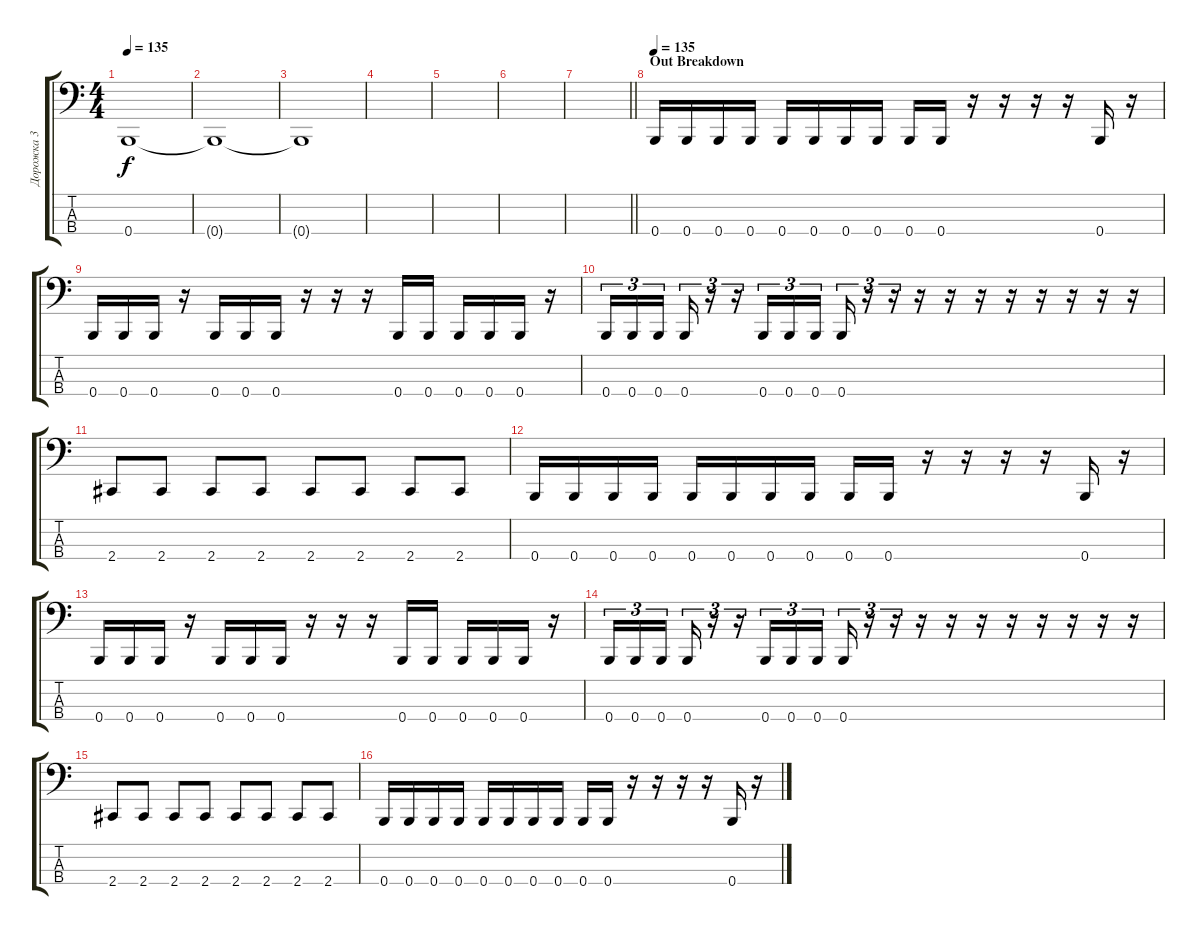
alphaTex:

\track ("Дорожка 3" "Дорожка 3") {instrument electricbassfinger}
\staff {score tabs}
\tuning (E2 B1 Gb1 B0) {hide}
\ts (4 4)
\tempo 135
\clef f4
\ks c
0.4{t}.1{dy f} |
0.4{t}.1 |
0.4{t}.1 |
|
|
|
\barLineRight lightlight
|
\section ("" "Out Breakdown")
\tempo 135
0.4.16{volume 14} 0.4.16 0.4.16 0.4.16 0.4.16 0.4.16 0.4.16 0.4.16 0.4.16 0.4.16 r.16 r.16 r.16 r.16 0.4.16 r.16 |
0.4.16 0.4.16 0.4.16 r.16 0.4.16 0.4.16 0.4.16 r.16 r.16 r.16 0.4.16 0.4.16 0.4.16 0.4.16 0.4.16 r.16 |
0.4.16{tu (3 2)} 0.4.16{tu (3 2)} 0.4.16{tu (3 2) beam splitsecondary} 0.4.16{tu (3 2)} r.16{tu (3 2)} r.16{tu (3 2)} 0.4.16{tu (3 2)} 0.4.16{tu (3 2)} 0.4.16{tu (3 2) beam splitsecondary} 0.4.16{tu (3 2)} r.16{tu (3 2)} r.16{tu (3 2)} r.16 r.16 r.16 r.16 r.16 r.16 r.16 r.16 |
2.4.8 2.4.8 2.4.8 2.4.8 2.4.8 2.4.8 2.4.8 2.4.8 |
0.4.16 0.4.16 0.4.16 0.4.16 0.4.16 0.4.16 0.4.16 0.4.16 0.4.16 0.4.16 r.16 r.16 r.16 r.16 0.4.16 r.16 |
0.4.16 0.4.16 0.4.16 r.16 0.4.16 0.4.16 0.4.16 r.16 r.16 r.16 0.4.16 0.4.16 0.4.16 0.4.16 0.4.16 r.16 |
0.4.16{tu (3 2)} 0.4.16{tu (3 2)} 0.4.16{tu (3 2) beam splitsecondary} 0.4.16{tu (3 2)} r.16{tu (3 2)} r.16{tu (3 2)} 0.4.16{tu (3 2)} 0.4.16{tu (3 2)} 0.4.16{tu (3 2) beam splitsecondary} 0.4.16{tu (3 2)} r.16{tu (3 2)} r.16{tu (3 2)} r.16 r.16 r.16 r.16 r.16 r.16 r.16 r.16 |
2.4.8 2.4.8 2.4.8 2.4.8 2.4.8 2.4.8 2.4.8 2.4.8 |
0.4.16 0.4.16 0.4.16 0.4.16 0.4.16 0.4.16 0.4.16 0.4.16 0.4.16 0.4.16 r.16 r.16 r.16 r.16 0.4.16 r.16
